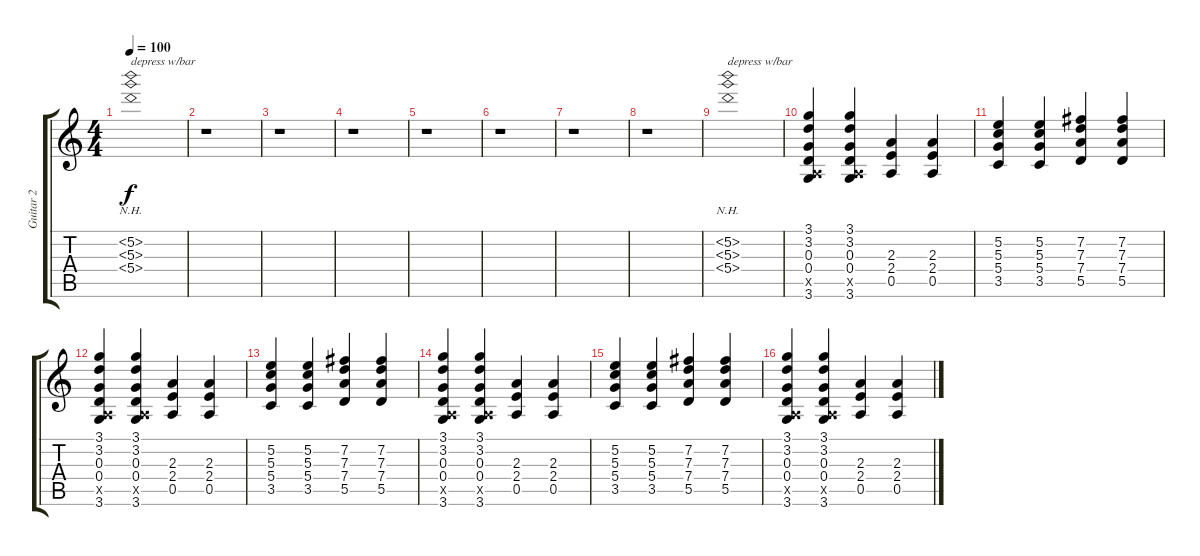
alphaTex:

\track ("Guitar 2" "Guitar 2") {instrument distortionguitar}
\staff {score tabs}
\tuning (E4 B3 G3 D3 A2 E2) {hide}
\ts (4 4)
\tempo 100
\clef g2
\ks c
(5.2{nh} 5.3{nh} 5.4{nh}).1{txt "depress w/bar" dy f} |
r.1 |
r.1 |
r.1 |
r.1 |
r.1 |
r.1 |
r.1 |
(5.2{nh} 5.3{nh} 5.4{nh}).1{txt "depress w/bar"} |
(3.1 3.2 0.3 0.4 0.5{x} 3.6).4 (3.1 3.2 0.3 0.4 0.5{x} 3.6).4 (2.3 2.4 0.5).4 (2.3 2.4 0.5).4 |
(5.2 5.3 5.4 3.5).4 (5.2 5.3 5.4 3.5).4 (7.2 7.3 7.4 5.5).4 (7.2 7.3 7.4 5.5).4 |
(3.1 3.2 0.3 0.4 0.5{x} 3.6).4 (3.1 3.2 0.3 0.4 0.5{x} 3.6).4 (2.3 2.4 0.5).4 (2.3 2.4 0.5).4 |
(5.2 5.3 5.4 3.5).4 (5.2 5.3 5.4 3.5).4 (7.2 7.3 7.4 5.5).4 (7.2 7.3 7.4 5.5).4 |
(3.1 3.2 0.3 0.4 0.5{x} 3.6).4 (3.1 3.2 0.3 0.4 0.5{x} 3.6).4 (2.3 2.4 0.5).4 (2.3 2.4 0.5).4 |
(5.2 5.3 5.4 3.5).4 (5.2 5.3 5.4 3.5).4 (7.2 7.3 7.4 5.5).4 (7.2 7.3 7.4 5.5).4 |
(3.1 3.2 0.3 0.4 0.5{x} 3.6).4 (3.1 3.2 0.3 0.4 0.5{x} 3.6).4 (2.3 2.4 0.5).4 (2.3 2.4 0.5).4
